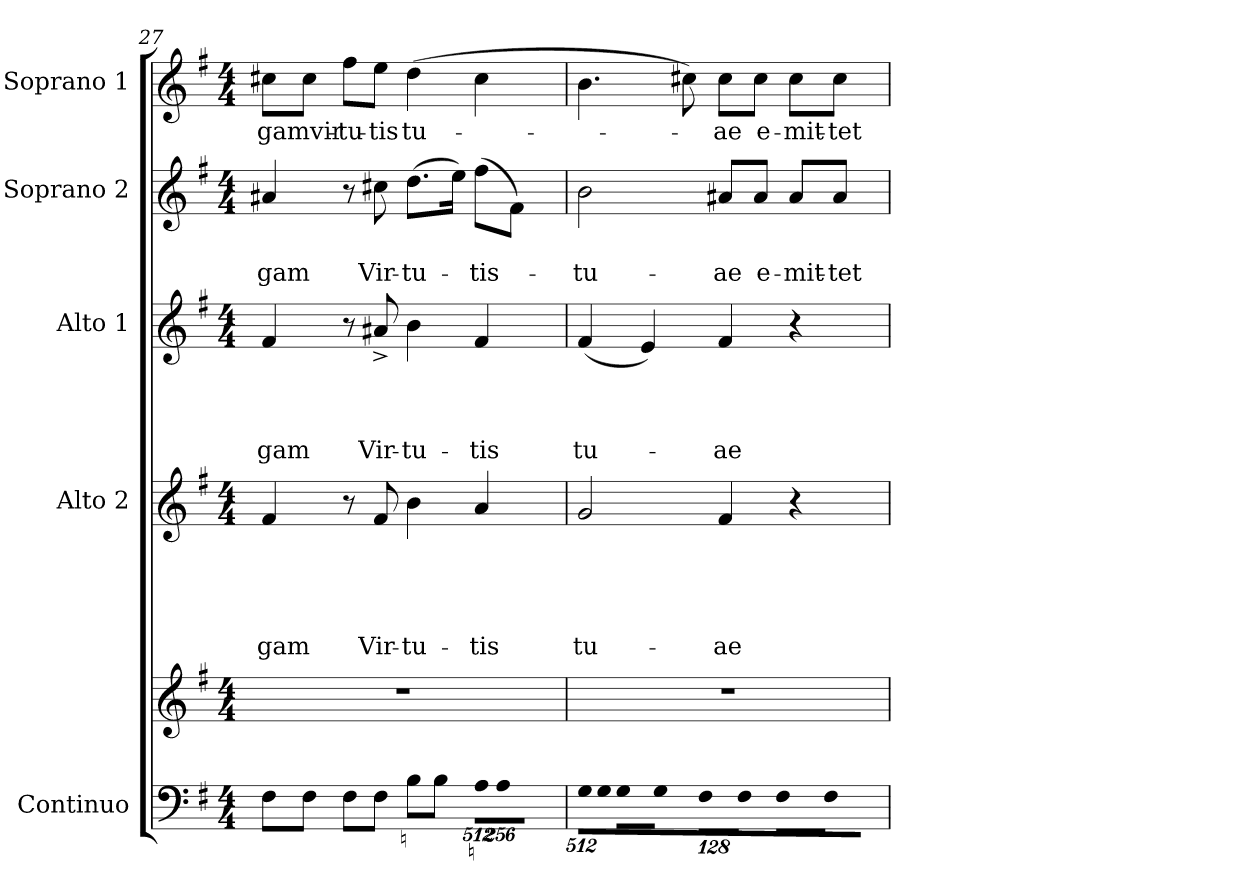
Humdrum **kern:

**kern	**kern	**kern	**text	**text	**text	**text	**text	**kern	**text	**text	**text	**text	**kern	**text	**text	**kern	**text
*part5	*part5	*part4	*part4	*part4	*part4	*part4	*part4	*part3	*part3	*part3	*part3	*part3	*part2	*part2	*part2	*part1	*part1
*staff6	*staff5	*staff4	*staff4	*staff4	*staff4	*staff4	*staff4	*staff3	*staff3	*staff3	*staff3	*staff3	*staff2	*staff2	*staff2	*staff1	*staff1
*I"Continuo	*	*I"Alto 2	*	*	*	*	*	*I"Alto 1	*	*	*	*	*I"Soprano 2	*	*	*I"Soprano 1	*
*	*	*I'A. 2	*	*	*	*	*	*I'A. 1	*	*	*	*	*I'S. 2	*	*	*I'S. 1	*
!!LO:PB:g=z
*clefF4	*clefG2	*clefG2	*	*	*	*	*	*clefG2	*	*	*	*	*clefG2	*	*	*clefG2	*
*k[f#]	*k[f#]	*k[f#]	*	*	*	*	*	*k[f#]	*	*	*	*	*k[f#]	*	*	*k[f#]	*
*G:	*G:	*G:	*	*	*	*	*	*G:	*	*	*	*	*G:	*	*	*G:	*
*M4/4	*M4/4	*M4/4	*	*	*	*	*	*M4/4	*	*	*	*	*M4/4	*	*	*M4/4	*
=27	=27	=27	=27	=27	=27	=27	=27	=27	=27	=27	=27	=27	=27	=27	=27	=27	=27
!	!	!	!	!	!	!	!LO:LY:b	!	!	!	!	!LO:LY:b	!	!	!LO:LY:b	!	!LO:LY:b
*^	*	*	*	*	*	*	*	*	*	*	*	*	*	*	*	*	*
*	*^	*	*	*	*	*	*	*	*	*	*	*	*	*	*	*	*	*
8F#\L	4ryy	2ryy	1r	4f#/	.	.	.	.	-gam	4f#/	.	.	.	-gam	4a#X/	.	-gam	8cc#X\L	-gamvir-
8F#\J	.	.	.	.	.	.	.	.	.	.	.	.	.	.	.	.	.	8cc#\J	.
!	!	!	!	!	!	!	!	!	!	!	!	!	!	!	!	!	!	!	!LO:LY:b
8F#\L	8...ryy	.	.	8r	.	.	.	.	.	8r	.	.	.	.	8r	.	.	8ff#\L	-tu-
!	!	!	!	!	!	!	!	!	!LO:LY:b	!	!	!	!	!LO:LY:b	!	!	!LO:LY:b	!	!LO:LY:b
8F#\J	.	.	.	8f#/	.	.	.	.	Vir-	8a#X^</	.	.	.	Vir-	8cc#X\	.	Vir-	8ee\J	-tis
!	!LO:TX:b:t=♮	!	!	!	!	!	!	!	!	!	!	!	!	!	!	!	!	!	!
.	2ryy	.	.	.	.	.	.	.	.	.	.	.	.	.	.	.	.	.	.
!	!	!	!	!	!	!	!	!	!LO:LY:b	!	!	!	!	!LO:LY:b	!	!	!LO:LY:b	!	!LO:LY:b
8B\L	.	8...ryy	.	4b\	.	.	.	.	-tu-	4b\	.	.	.	-tu-	(>8.dd\L	.	-tu-	(>4dd\	tu-
8B\J	.	.	.	.	.	.	.	.	.	.	.	.	.	.	.	.	.	.	.
.	.	.	.	.	.	.	.	.	.	.	.	.	.	.	16ee\Jk)	.	.	.	.
!	!	!LO:TX:b:t=♮	!	!	!	!	!	!	!	!	!	!	!	!	!	!	!	!	!
.	.	4ryy	.	.	.	.	.	.	.	.	.	.	.	.	.	.	.	.	.
*Xbrackettup	*	*	*	*	*	*	*	*	*	*	*	*	*	*	*	*	*	*	*
!LO:N:vis=8	!	!	!	!	!	!	!	!	!LO:LY:b	!	!	!	!	!LO:LY:b	!	!	!LO:LY:b	!	!
4096%341A\L	.	.	.	4a/	.	.	.	.	-tis	4f#/	.	.	.	-tis	(>8ff#\L	.	-tis-	4cc#\	.
!LO:N:vis=8	!	!	!	!	!	!	!	!	!	!	!	!	!	!	!	!	!	!	!
2048%171A\J	.	.	.	.	.	.	.	.	.	.	.	.	.	.	.	.	.	.	.
.	.	.	.	.	.	.	.	.	.	.	.	.	.	.	8f#\J)	.	.	.	.
4096%341ryy	.	.	.	.	.	.	.	.	.	.	.	.	.	.	.	.	.	.	.
.	64ryy	64ryy	.	.	.	.	.	.	.	.	.	.	.	.	.	.	.	.	.
=28	=28	=28	=28	=28	=28	=28	=28	=28	=28	=28	=28	=28	=28	=28	=28	=28	=28	=28	=28
!LO:N:vis=8	!	!	!	!	!	!	!	!	!LO:LY:b	!	!	!	!	!LO:LY:b	!	!	!LO:LY:b	!	!
*	*v	*v	*	*	*	*	*	*	*	*	*	*	*	*	*	*	*	*	*
4096%293G\L	4ryy	1r	2g/	.	.	.	.	tu-	(<4f#/	.	.	.	tu-	2b\	.	-tu-	4.b\	.
!LO:N:vis=8	!	!	!	!	!	!	!	!	!	!	!	!	!	!	!	!	!	!
1024%73G\J	.	.	.	.	.	.	.	.	.	.	.	.	.	.	.	.	.	.
!LO:N:vis=8	!	!	!	!	!	!	!	!	!	!	!	!	!	!	!	!	!	!
4096%195G\L	.	.	.	.	.	.	.	.	.	.	.	.	.	.	.	.	.	.
!LO:N:vis=8	!	!	!	!	!	!	!	!	!	!	!	!	!	!	!	!	!	!
4096%195G\J	.	.	.	.	.	.	.	.	.	.	.	.	.	.	.	.	.	.
!LO:N:vis=8	!	!	!	!	!	!	!	!	!	!	!	!	!	!	!	!	!	!
4096%195F#\L	.	.	.	.	.	.	.	.	.	.	.	.	.	.	.	.	.	.
.	16ryy	.	.	.	.	.	.	.	4e/)	.	.	.	.	.	.	.	.	.
!LO:N:vis=8	!	!	!	!	!	!	!	!	!	!	!	!	!	!	!	!	!	!
4096%195F#\J	.	.	.	.	.	.	.	.	.	.	.	.	.	.	.	.	.	.
.	2ryy	.	.	.	.	.	.	.	.	.	.	.	.	.	.	.	.	.
!LO:N:vis=8	!	!	!	!	!	!	!	!	!	!	!	!	!	!	!	!	!	!
4096%195F#\L	.	.	.	.	.	.	.	.	.	.	.	.	.	.	.	.	.	.
.	.	.	.	.	.	.	.	.	.	.	.	.	.	.	.	.	8cc#X\)	.
!LO:N:vis=8	!	!	!	!	!	!	!	!	!	!	!	!	!	!	!	!	!	!
4096%195F#\J	.	.	.	.	.	.	.	.	.	.	.	.	.	.	.	.	.	.
4096%2341ryy	.	.	.	.	.	.	.	.	.	.	.	.	.	.	.	.	.	.
!	!	!	!	!	!	!	!	!LO:LY:b	!	!	!	!	!LO:LY:b	!	!	!LO:LY:b	!	!LO:LY:b
.	.	.	4f#/	.	.	.	.	-ae	4f#/	.	.	.	-ae	8a#X/L	.	-ae	8cc#\L	-ae
!	!	!	!	!	!	!	!	!	!	!	!	!	!	!	!	!LO:LY:b	!	!LO:LY:b
.	.	.	.	.	.	.	.	.	.	.	.	.	.	8a#/J	.	e-	8cc#\J	e-
!	!	!	!	!	!	!	!	!	!	!	!	!	!	!	!	!LO:LY:b	!	!LO:LY:b
.	.	.	4r	.	.	.	.	.	4r	.	.	.	.	8a#/L	.	-mit-	8cc#\L	-mit-
.	8.ryy	.	.	.	.	.	.	.	.	.	.	.	.	.	.	.	.	.
!	!	!	!	!	!	!	!	!	!	!	!	!	!	!	!	!LO:LY:b	!	!LO:LY:b
.	.	.	.	.	.	.	.	.	.	.	.	.	.	8a#/J	.	-tet	8cc#\J	-tet
*v	*v	*	*	*	*	*	*	*	*	*	*	*	*	*	*	*	*	*
=	=	=	=	=	=	=	=	=	=	=	=	=	=	=	=	=	=
*-	*-	*-	*-	*-	*-	*-	*-	*-	*-	*-	*-	*-	*-	*-	*-	*-	*-
